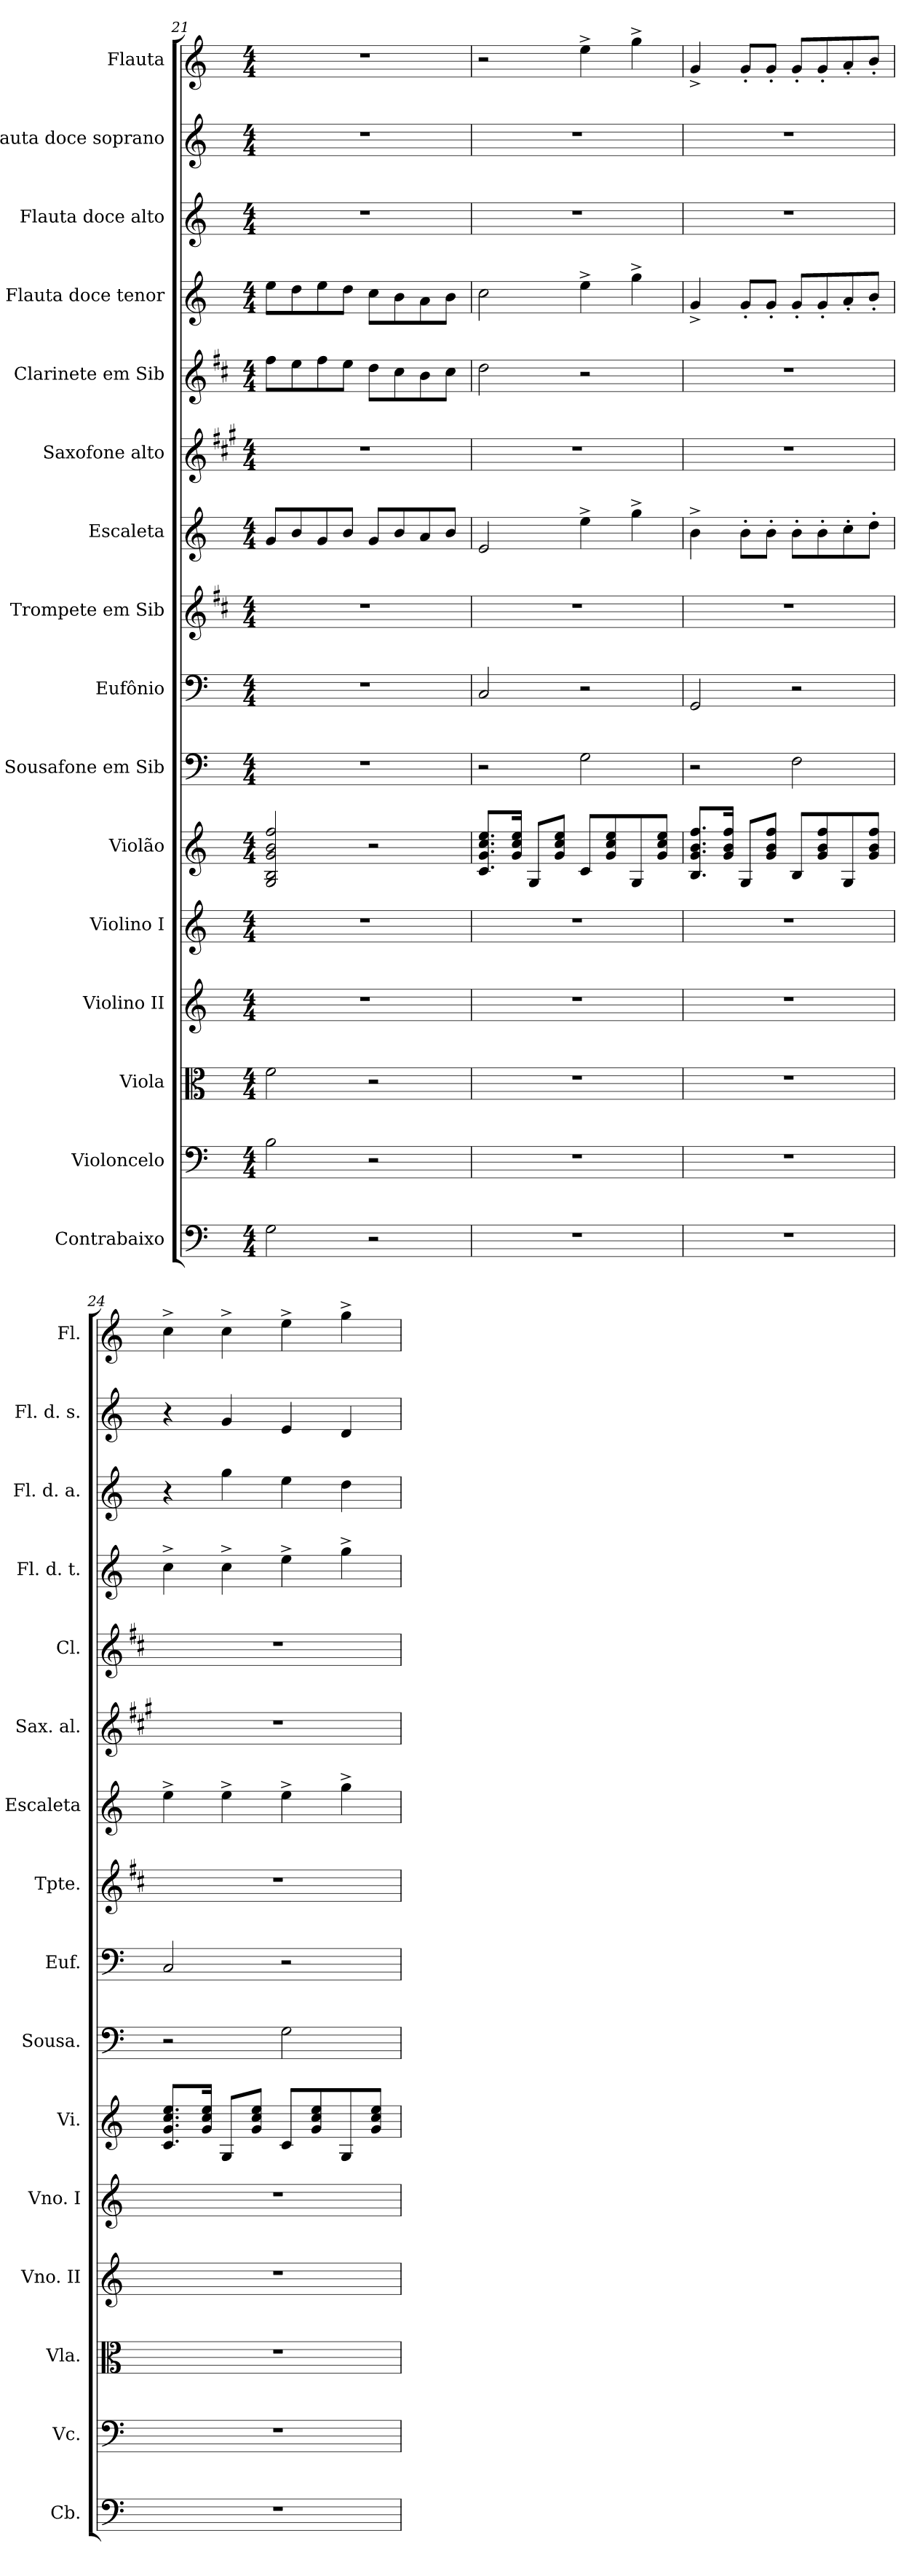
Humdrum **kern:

**kern	**kern	**kern	**kern	**kern	**kern	**kern	**kern	**kern	**kern	**kern	**kern	**kern	**kern	**kern	**kern
*part16	*part15	*part14	*part13	*part12	*part11	*part10	*part9	*part8	*part7	*part6	*part5	*part4	*part3	*part2	*part1
*staff16	*staff15	*staff14	*staff13	*staff12	*staff11	*staff10	*staff9	*staff8	*staff7	*staff6	*staff5	*staff4	*staff3	*staff2	*staff1
*I"Contrabaixo	*I"Violoncelo	*I"Viola	*I"Violino II	*I"Violino I	*I"Violão	*I"Sousafone em Sib	*I"Eufônio	*I"Trompete em Sib	*I"Escaleta	*I"Saxofone alto	*I"Clarinete em Sib	*I"Flauta doce tenor	*I"Flauta doce alto	*I"Flauta doce soprano	*I"Flauta
*I'Cb.	*I'Vc.	*I'Vla.	*I'Vno. II	*I'Vno. I	*I'Vi.	*I'Sousa.	*I'Euf.	*I'Tpte.	*I'Escaleta	*I'Sax. al.	*I'Cl.	*I'Fl. d. t.	*I'Fl. d. a.	*I'Fl. d. s.	*I'Fl.
*clefF4	*clefF4	*clefC3	*clefG2	*clefG2	*clefG2	*clefF4	*clefF4	*clefG2	*clefG2	*clefG2	*clefG2	*clefG2	*clefG2	*clefG2	*clefG2
*ITrd7c12	*	*	*	*	*ITrd7c12	*ITrd8c14	*	*ITrd1c2	*	*ITrd5c9	*ITrd1c2	*	*	*ITrd-7c-12	*
*k[]	*k[]	*k[]	*k[]	*k[]	*k[]	*k[]	*k[]	*k[]	*k[]	*k[]	*k[]	*k[]	*k[]	*k[]	*k[]
*C:	*C:	*C:	*C:	*C:	*C:	*C:	*C:	*C:	*C:	*C:	*C:	*C:	*C:	*C:	*C:
*M4/4	*M4/4	*M4/4	*M4/4	*M4/4	*M4/4	*M4/4	*M4/4	*M4/4	*M4/4	*M4/4	*M4/4	*M4/4	*M4/4	*M4/4	*M4/4
=21	=21	=21	=21	=21	=21	=21	=21	=21	=21	=21	=21	=21	=21	=21	=21
2GGi\	2Bi\	2fi\	1r	1r	2GGi/ 2BBi 2Gi 2Bi 2fi	1r	1r	1r	8gi/L	1r	8eei\L	8eei\L	1r	1r	1r
.	.	.	.	.	.	.	.	.	8bi/	.	8ddi\	8ddi\	.	.	.
.	.	.	.	.	.	.	.	.	8gi/	.	8eei\	8eei\	.	.	.
.	.	.	.	.	.	.	.	.	8bi/J	.	8ddi\J	8ddi\J	.	.	.
2r	2r	2r	.	.	2r	.	.	.	8gi/L	.	8cci\L	8cci\L	.	.	.
.	.	.	.	.	.	.	.	.	8bi/	.	8bi\	8bi\	.	.	.
.	.	.	.	.	.	.	.	.	8ai/	.	8ai\	8ai\	.	.	.
.	.	.	.	.	.	.	.	.	8bi/J	.	8bi\J	8bi\J	.	.	.
=22	=22	=22	=22	=22	=22	=22	=22	=22	=22	=22	=22	=22	=22	=22	=22
*	*	*	*	*^	*	*	*	*	*	*	*	*	*	*	*
1r	1r	1r	1r	1r	2ryy	8.Ci/ 8.Gi 8.ci 8.eiL	2r	2Ci/	1r	2ei/	1r	2cci\	2cci\	1r	1r	2r
.	.	.	.	.	.	16Gi/ 16ci 16eiJk	.	.	.	.	.	.	.	.	.	.
.	.	.	.	.	.	8GGi/L	.	.	.	.	.	.	.	.	.	.
.	.	.	.	.	.	8Gi/ 8ci 8eiJ	.	.	.	.	.	.	.	.	.	.
*	*	*	*	*MM150	*	*	*	*	*	*	*	*	*	*	*	*MM150
.	.	.	.	.	2ryy	8Ci/L	2GGi\	2r	.	4ee^i\	.	2r	4ee^i\	.	.	4ee^i\
.	.	.	.	.	.	8Gi/ 8ci 8ei	.	.	.	.	.	.	.	.	.	.
.	.	.	.	.	.	8GGi/	.	.	.	4gg^i\	.	.	4gg^i\	.	.	4gg^i\
.	.	.	.	.	.	8Gi/ 8ci 8eiJ	.	.	.	.	.	.	.	.	.	.
*	*	*	*	*v	*v	*	*	*	*	*	*	*	*	*	*	*
=23	=23	=23	=23	=23	=23	=23	=23	=23	=23	=23	=23	=23	=23	=23	=23
1r	1r	1r	1r	1r	8.BBi/ 8.Gi 8.Bi 8.fiL	2r	2GGi/	1r	4b^i\	1r	1r	4g^i/	1r	1r	4g^i/
.	.	.	.	.	16Gi/ 16Bi 16fiJk	.	.	.	.	.	.	.	.	.	.
.	.	.	.	.	8GGi/L	.	.	.	8b'i\L	.	.	8g'i/L	.	.	8g'i/L
.	.	.	.	.	8Gi/ 8Bi 8fiJ	.	.	.	8b'i\J	.	.	8g'i/J	.	.	8g'i/J
.	.	.	.	.	8BBi/L	2FFi\	2r	.	8b'i\L	.	.	8g'i/L	.	.	8g'i/L
.	.	.	.	.	8Gi/ 8Bi 8fi	.	.	.	8b'i\	.	.	8g'i/	.	.	8g'i/
.	.	.	.	.	8GGi/	.	.	.	8cc'i\	.	.	8a'i/	.	.	8a'i/
.	.	.	.	.	8Gi/ 8Bi 8fiJ	.	.	.	8dd'i\J	.	.	8b'i/J	.	.	8b'i/J
=24	=24	=24	=24	=24	=24	=24	=24	=24	=24	=24	=24	=24	=24	=24	=24
1r	1r	1r	1r	1r	8.Ci/ 8.Gi 8.ci 8.eiL	2r	2Ci/	1r	4ee^i\	1r	1r	4cc^i\	4r	4r	4cc^i\
.	.	.	.	.	16Gi/ 16ci 16eiJk	.	.	.	.	.	.	.	.	.	.
.	.	.	.	.	8GGi/L	.	.	.	4ee^i\	.	.	4cc^i\	4ggi\	4ggi/	4cc^i\
.	.	.	.	.	8Gi/ 8ci 8eiJ	.	.	.	.	.	.	.	.	.	.
.	.	.	.	.	8Ci/L	2GGi\	2r	.	4ee^i\	.	.	4ee^i\	4eei\	4eei/	4ee^i\
.	.	.	.	.	8Gi/ 8ci 8ei	.	.	.	.	.	.	.	.	.	.
.	.	.	.	.	8GGi/	.	.	.	4gg^i\	.	.	4gg^i\	4ddi\	4ddi/	4gg^i\
.	.	.	.	.	8Gi/ 8ci 8eiJ	.	.	.	.	.	.	.	.	.	.
=	=	=	=	=	=	=	=	=	=	=	=	=	=	=	=
*-	*-	*-	*-	*-	*-	*-	*-	*-	*-	*-	*-	*-	*-	*-	*-
